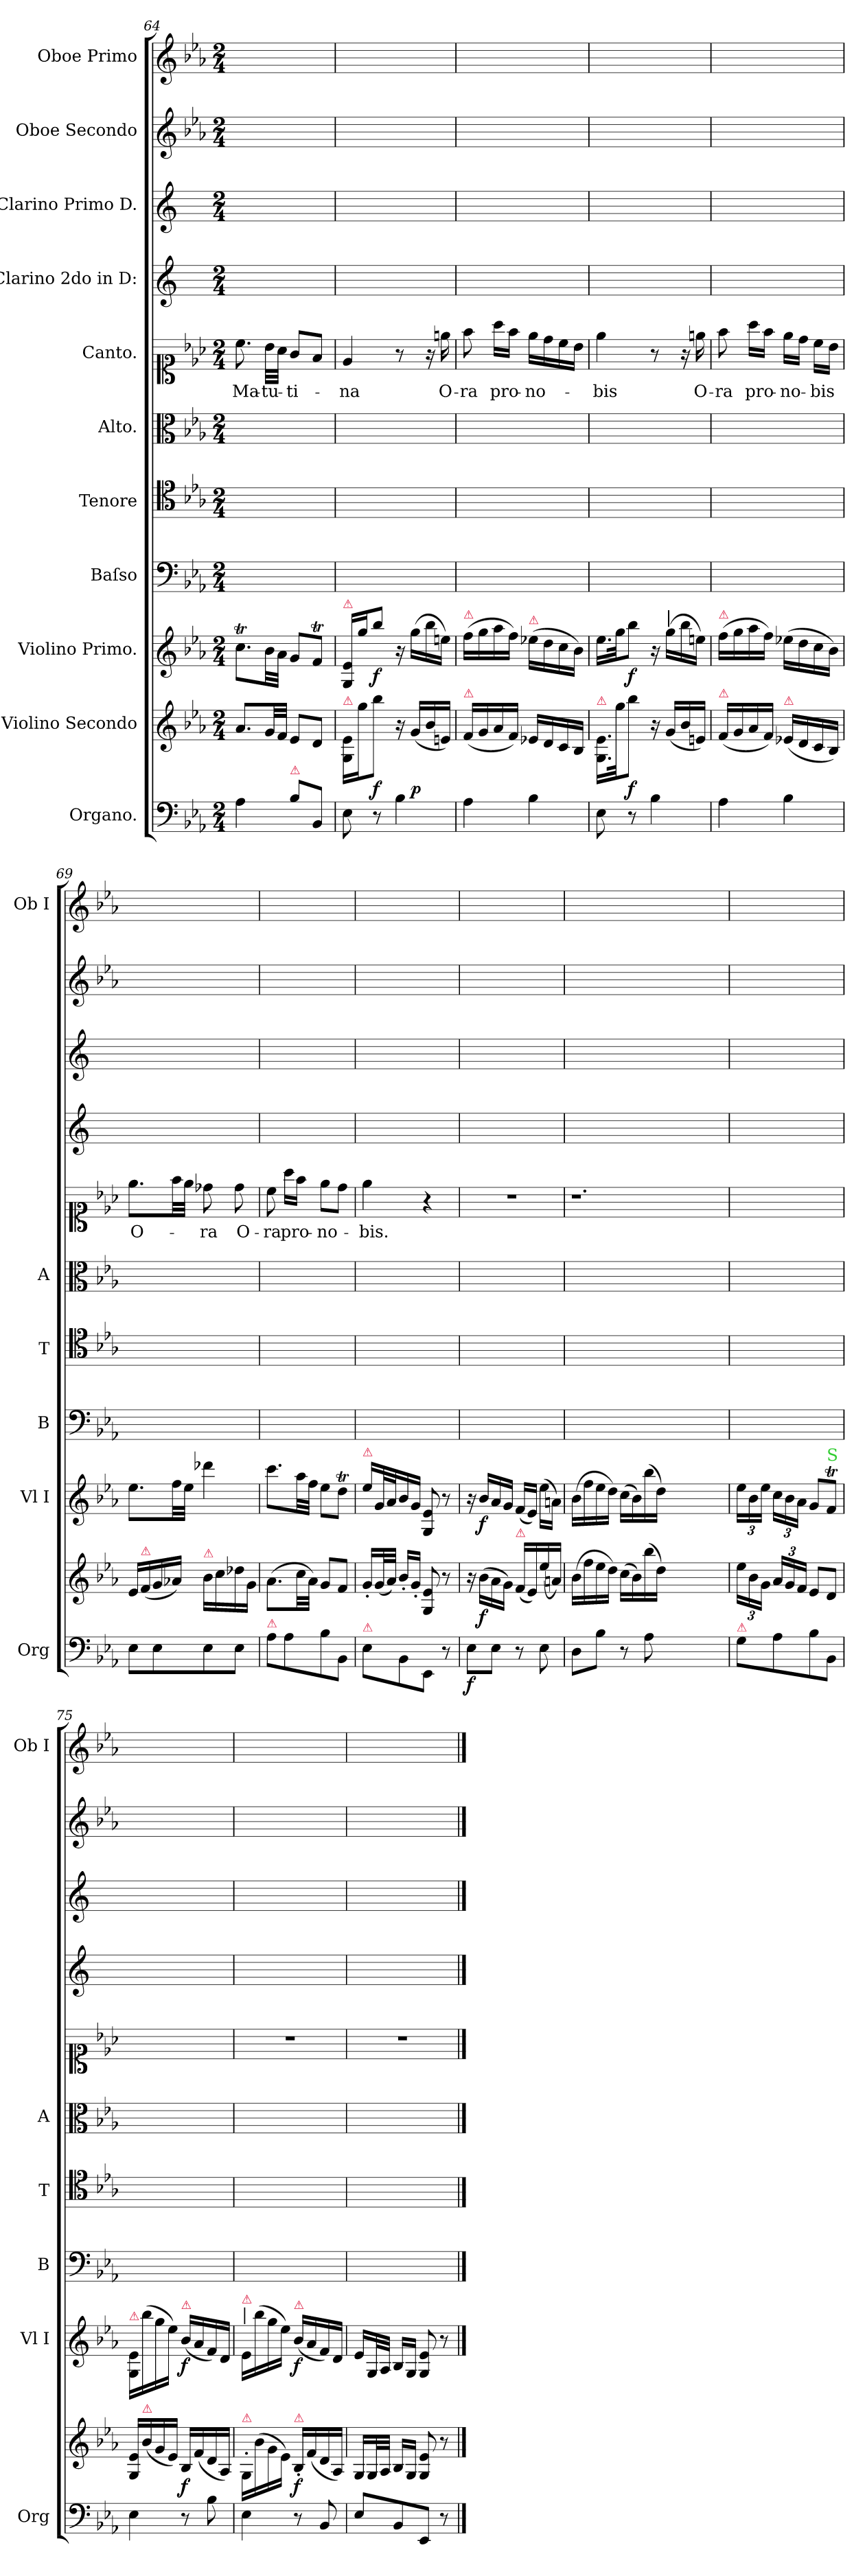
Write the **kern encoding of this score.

**kern	**dynam	**kern	**dynam	**kern	**dynam	**kern	**kern	**kern	**kern	**text	**kern	**kern	**kern	**kern
*part11	*part11	*part10	*part10	*part9	*part9	*part8	*part7	*part6	*part5	*part5	*part4	*part3	*part2	*part1
*staff11	*staff11	*staff10	*staff10	*staff9	*staff9	*staff8	*staff7	*staff6	*staff5	*staff5	*staff4	*staff3	*staff2	*staff1
*I"Organo.	*	*I"Violino Secondo	*	*I"Violino Primo.	*	*I"Baſso	*I"Tenore	*I"Alto.	*I"Canto.	*	*I"Clarino 2do in D:	*I"Clarino Primo D.	*I"Oboe Secondo	*I"Oboe Primo
*I'Org	*	*	*	*I'Vl I	*	*I'B	*I'T	*I'A	*	*	*	*	*	*I'Ob I
*clefF4	*	*clefG2	*	*clefG2	*	*clefF4	*clefC4	*clefC3	*clefC1	*	*clefG2	*clefG2	*clefG2	*clefG2
*	*	*	*	*	*	*	*	*	*	*	*ITrd-1c-2	*ITrd-1c-2	*	*
*k[b-e-a-]	*	*k[b-e-a-]	*	*k[b-e-a-]	*	*k[b-e-a-]	*k[b-e-a-]	*k[b-e-a-]	*k[b-e-a-]	*	*k[f#c#]	*k[f#c#]	*k[b-e-a-]	*k[b-e-a-]
*E-:	*	*E-:	*	*E-:	*	*E-:	*E-:	*E-:	*E-:	*	*	*	*E-:	*E-:
*M2/4	*	*M2/4	*	*M2/4	*	*M2/4	*M2/4	*M2/4	*M2/4	*	*M2/4	*M2/4	*M2/4	*M2/4
=64	=64	=64	=64	=64	=64	=64	=64	=64	=64	=64	=64	=64	=64	=64
4A-\	.	8.a-/L	.	8.ccT\L	.	2ryy	2ryy	2ryy	8.cc\	Ma-	2ryy	2ryy	2ryy	2ryy
.	.	32g/LL	.	32b-\LL	.	.	.	.	32b-\LLL	-tu-	.	.	.	.
.	.	32f/JJJ	.	32a-\JJJ	.	.	.	.	32a-\JJJ	.	.	.	.	.
!LO:TX:a:color=crimson:t=⚠	!	!	!	!	!	!	!	!	!	!	!	!	!	!
8B-\L	.	8e-/L	.	8g/L	.	.	.	.	8g/L	-ti-	.	.	.	.
8BB-/J	.	8d/J	.	8fT/J	.	.	.	.	8f/J	.	.	.	.	.
=65	=65	=65	=65	=65	=65	=65	=65	=65	=65	=65	=65	=65	=65	=65
!	!	!	!	!LO:TX:a:color=crimson:t=⚠	!	!	!	!	!	!	!	!	!	!
!	!	!LO:TX:a:color=crimson:t=⚠	!	!	!	!	!	!	!	!	!	!	!	!
8E-\	.	16G/ 16e-/LL	.	16G/ 16e-/LL	.	2ryy	2ryy	2ryy	4e-/	-na	2ryy	2ryy	2ryy	2ryy
.	.	16gg\J	.	16gg\J	.	.	.	.	.	.	.	.	.	.
!	!	!	!	!	!LO:DY:b	!	!	!	!	!	!	!	!	!
8r	.	8bb-\J	f	8bb-/J	f	.	.	.	.	.	.	.	.	.
4B-\	.	16r	.	16r	.	.	.	.	8r	.	.	.	.	.
!	!	!	!	!	!LO:DY:b	!	!	!	!	!	!	!	!	!
.	.	(16g/LL	p	(16gg\LL	pia	.	.	.	.	.	.	.	.	.
.	.	16b-/	.	16bb-\	.	.	.	.	16r	.	.	.	.	.
.	.	16en/JJ)	.	16een\JJ)	.	.	.	.	16een\	O-	.	.	.	.
=66	=66	=66	=66	=66	=66	=66	=66	=66	=66	=66	=66	=66	=66	=66
!	!	!	!	!LO:TX:a:color=crimson:t=⚠	!	!	!	!	!	!	!	!	!	!
!	!	!LO:TX:a:color=crimson:t=⚠	!	!	!	!	!	!	!	!	!	!	!	!
4A-\	.	(16f/LL	.	(16ff\LL	.	2ryy	2ryy	2ryy	8ff\	-ra	2ryy	2ryy	2ryy	2ryy
.	.	16g/	.	16gg\	.	.	.	.	.	.	.	.	.	.
.	.	16a-/	.	16aa-\	.	.	.	.	16aa-\LL	pro-	.	.	.	.
.	.	16f/JJ)	.	16ff\JJ)	.	.	.	.	16ff\JJ	.	.	.	.	.
!	!	!	!	!LO:TX:a:color=crimson:t=⚠	!	!	!	!	!	!	!	!	!	!
4B-\	.	16e-X/LL	.	(16ee-X\LL	.	.	.	.	16ee-\LL	-no-	.	.	.	.
.	.	16d/	.	16dd\	.	.	.	.	16dd\	.	.	.	.	.
.	.	16c/	.	16cc\	.	.	.	.	16cc\	.	.	.	.	.
.	.	16B-/JJ	.	16b-\JJ)	.	.	.	.	16b-\JJ	.	.	.	.	.
=67	=67	=67	=67	=67	=67	=67	=67	=67	=67	=67	=67	=67	=67	=67
!	!	!LO:TX:a:color=crimson:t=⚠	!	!	!	!	!	!	!	!	!	!	!	!
8E-\	.	16.G/ 16.e-/LL	.	16.ee-\LL	.	2ryy	2ryy	2ryy	4ee-\	-bis	2ryy	2ryy	2ryy	2ryy
.	.	32gg\JK	.	32gg\JK	.	.	.	.	.	.	.	.	.	.
!	!	!	!	!	!LO:DY:b	!	!	!	!	!	!	!	!	!
8r	.	8bb-\J	f	8bb-\J	f	.	.	.	.	.	.	.	.	.
4B-\	.	16r	.	16r	.	.	.	.	8r	.	.	.	.	.
!	!	!	!	!LO:TX:a:t=|	!	!	!	!	!	!	!	!	!	!
!	!	!	!	!	!LO:DY:b	!	!	!	!	!	!	!	!	!
.	.	(16g/LL	piano	(16gg\LL	pia	.	.	.	.	.	.	.	.	.
.	.	16b-/	.	16bb-\	.	.	.	.	16r	.	.	.	.	.
.	.	16en/JJ)	.	16een\JJ)	.	.	.	.	16een\	O-	.	.	.	.
=68	=68	=68	=68	=68	=68	=68	=68	=68	=68	=68	=68	=68	=68	=68
!	!	!	!	!LO:TX:a:color=crimson:t=⚠	!	!	!	!	!	!	!	!	!	!
!	!	!LO:TX:a:color=crimson:t=⚠	!	!	!	!	!	!	!	!	!	!	!	!
4A-\	.	(16f/LL	.	(16ff\LL	.	2ryy	2ryy	2ryy	8ff\	-ra	2ryy	2ryy	2ryy	2ryy
.	.	16g/	.	16gg\	.	.	.	.	.	.	.	.	.	.
.	.	16a-/	.	16aa-\	.	.	.	.	16aa-\LL	pro-	.	.	.	.
.	.	16f/JJ)	.	16ff\JJ)	.	.	.	.	16ff\JJ	.	.	.	.	.
!	!	!LO:TX:a:color=crimson:t=⚠	!	!	!	!	!	!	!	!	!	!	!	!
4B-\	.	(16e-X/LL	.	(16ee-X\LL	.	.	.	.	16ee-\LL	-no-	.	.	.	.
.	.	16d/	.	16dd\	.	.	.	.	16dd\JJ	.	.	.	.	.
.	.	16c/	.	16cc\	.	.	.	.	16cc\LL	-bis	.	.	.	.
.	.	16B-/JJ)	.	16b-\JJ)	.	.	.	.	16b-\JJ	.	.	.	.	.
=69	=69	=69	=69	=69	=69	=69	=69	=69	=69	=69	=69	=69	=69	=69
8E-\L	.	16e-/LL	.	8.ee-\L	.	2ryy	2ryy	2ryy	8.ee-\L	O-	2ryy	2ryy	2ryy	2ryy
!	!	!LO:TX:a:color=crimson:t=⚠	!	!	!	!	!	!	!	!	!	!	!	!
.	.	(16f/	.	.	.	.	.	.	.	.	.	.	.	.
8E-\	.	16g/	.	.	.	.	.	.	.	.	.	.	.	.
.	.	16a-X/JJ)	.	32ff\LL	.	.	.	.	32ff\LL	.	.	.	.	.
.	.	.	.	32ee-\JJJ	.	.	.	.	32ee-\JJJ	.	.	.	.	.
!	!	!LO:TX:a:color=crimson:t=⚠	!	!	!	!	!	!	!	!	!	!	!	!
8E-\	.	16b-\LL	.	4ddd-X\	.	.	.	.	8dd-X\	-ra	.	.	.	.
.	.	16cc\	.	.	.	.	.	.	.	.	.	.	.	.
8E-\J	.	16dd-X\	.	.	.	.	.	.	8dd-\	O-	.	.	.	.
.	.	16g/JJ	.	.	.	.	.	.	.	.	.	.	.	.
=70	=70	=70	=70	=70	=70	=70	=70	=70	=70	=70	=70	=70	=70	=70
!LO:TX:a:color=crimson:t=⚠	!	!	!	!	!	!	!	!	!	!	!	!	!	!
8A-\L	.	(8.a-\L	.	8.ccc\L	.	2ryy	2ryy	2ryy	8cc\	-ra	2ryy	2ryy	2ryy	2ryy
8A-\	.	.	.	.	.	.	.	.	16aa-\LL	pro-	.	.	.	.
.	.	32cc\LL	.	32aa-\LL	.	.	.	.	16ff\JJ	.	.	.	.	.
.	.	32a-\JJJ)	.	32ff\JJJ	.	.	.	.	.	.	.	.	.	.
8B-\	.	8g/L	.	8ee-\L	.	.	.	.	8ee-\L	-no-	.	.	.	.
8BB-/J	.	8f/J	.	8ddt\J	.	.	.	.	8dd\J	.	.	.	.	.
=71	=71	=71	=71	=71	=71	=71	=71	=71	=71	=71	=71	=71	=71	=71
!	!	!	!	!LO:TX:a:color=crimson:t=⚠	!	!	!	!	!	!	!	!	!	!
!LO:TX:a:color=crimson:t=⚠	!	!	!	!	!	!	!	!	!	!	!	!	!	!
8E-\L	.	16g'/LL	.	16ee-\LL	.	2ryy	2ryy	2ryy	4ee-\	-bis.	2ryy	2ryy	2ryy	2ryy
.	.	(32g/L	.	32g/L	.	.	.	.	.	.	.	.	.	.
.	.	32a-/JJJ)	.	32a-/J	.	.	.	.	.	.	.	.	.	.
8BB-\	.	16b-'/LL	.	16b-/	.	.	.	.	.	.	.	.	.	.
.	.	16g'/JJ	.	16g/JJ	.	.	.	.	.	.	.	.	.	.
8EE-/J	.	8G/ 8e-/	.	8G/ 8e-/	.	.	.	.	4r	.	.	.	.	.
8r	.	8r	.	8r	.	.	.	.	.	.	.	.	.	.
=72	=72	=72	=72	=72	=72	=72	=72	=72	=72	=72	=72	=72	=72	=72
8E-\L	f	16r	.	16r	.	2ryy	2ryy	2ryy	2r	.	2ryy	2ryy	2ryy	2ryy
!	!	!	!	!	!LO:DY:b	!	!	!	!	!	!	!	!	!
.	.	(16b-\LL	f	16b-/LL	f	.	.	.	.	.	.	.	.	.
8E-\J	.	16a-\	.	16a-/	.	.	.	.	.	.	.	.	.	.
.	.	16g\JJ)	.	16g/JJ	.	.	.	.	.	.	.	.	.	.
!	!	!LO:TX:a:color=crimson:t=⚠	!	!	!	!	!	!	!	!	!	!	!	!
8r	.	(16f/LL	.	(16f/LL	.	.	.	.	.	.	.	.	.	.
.	.	16e-/)	.	16e-/JJ)	.	.	.	.	.	.	.	.	.	.
8E-\	.	(16ee-\	.	(16ee-\LL	.	.	.	.	.	.	.	.	.	.
.	.	16an\JJ)	.	16an\JJ)	.	.	.	.	.	.	.	.	.	.
=73	=73	=73	=73	=73	=73	=73	=73	=73	=73	=73	=73	=73	=73	=73
8D\L	.	(16b-\LL	.	(16b-\LL	.	2ryy	2ryy	2ryy	1.r	.	2ryy	2ryy	2ryy	2ryy
.	.	16ff\	.	16ff\	.	.	.	.	.	.	.	.	.	.
8B-\J	.	16ee-\	.	16ee-\	.	.	.	.	.	.	.	.	.	.
.	.	16dd\JJ)	.	16dd\JJ)	.	.	.	.	.	.	.	.	.	.
8r	.	(16cc\LL	.	(16cc\LL	.	.	.	.	.	.	.	.	.	.
.	.	16b-\)	.	16b-\)	.	.	.	.	.	.	.	.	.	.
8A-\	.	(16bb-\	.	(16bb-\	.	.	.	.	.	.	.	.	.	.
.	.	16dd\JJ)	.	16dd\JJ)	.	.	.	.	.	.	.	.	.	.
1ryy	.	1ryy	.	1ryy	.	1ryy	1ryy	1ryy	.	.	1ryy	1ryy	1ryy	1ryy
=74	=74	=74	=74	=74	=74	=74	=74	=74	=74	=74	=74	=74	=74	=74
!LO:TX:a:color=crimson:t=⚠	!	!	!	!	!	!	!	!	!	!	!	!	!	!
8G\L	.	24ee-\LL	.	24ee-\LL	.	2ryy	2ryy	2ryy	2ryy	.	2ryy	2ryy	2ryy	2ryy
.	.	24b-\	.	24b-\	.	.	.	.	.	.	.	.	.	.
.	.	24g\JJ	.	24ee-\JJ	.	.	.	.	.	.	.	.	.	.
8A-\	.	24a-/LL	.	24cc\LL	.	.	.	.	.	.	.	.	.	.
.	.	24g/	.	24b-\	.	.	.	.	.	.	.	.	.	.
.	.	24f/JJ	.	24a-\JJ	.	.	.	.	.	.	.	.	.	.
8B-\	.	8e-/L	.	8g/L	.	.	.	.	.	.	.	.	.	.
!	!	!	!	!LO:TX:a:color=limegreen:t=S	!	!	!	!	!	!	!	!	!	!
8BB-/J	.	8d/J	.	8fT/J	.	.	.	.	.	.	.	.	.	.
=75	=75	=75	=75	=75	=75	=75	=75	=75	=75	=75	=75	=75	=75	=75
!	!	!	!	!LO:TX:a:color=crimson:t=⚠	!	!	!	!	!	!	!	!	!	!
4E-\	.	16G/ 16e-/LL	po&colon;	16G/ 16e-/LL	.	2ryy	2ryy	2ryy	2ryy	.	2ryy	2ryy	2ryy	2ryy
!	!	!LO:TX:a:color=crimson:t=⚠	!	!	!	!	!	!	!	!	!	!	!	!
!	!	!	!	!	!LO:DY:b	!	!	!	!	!	!	!	!	!
.	.	(16b-/	.	(16bb-\	pia	.	.	.	.	.	.	.	.	.
.	.	16g/	.	16gg\	.	.	.	.	.	.	.	.	.	.
.	.	16e-/JJ)	.	16ee-\JJ)	.	.	.	.	.	.	.	.	.	.
!	!	!	!	!LO:TX:a:color=crimson:t=⚠	!	!	!	!	!	!	!	!	!	!
!	!	!	!	!	!LO:DY:b	!	!	!	!	!	!	!	!	!
8r	.	16B-/LL	f	(16b-/LL	f	.	.	.	.	.	.	.	.	.
.	.	(16f/	.	16a-/	.	.	.	.	.	.	.	.	.	.
8B-\	.	16d/	.	16f/)	.	.	.	.	.	.	.	.	.	.
.	.	16A-/JJ)	.	16d/JJ	.	.	.	.	.	.	.	.	.	.
=76	=76	=76	=76	=76	=76	=76	=76	=76	=76	=76	=76	=76	=76	=76
!	!	!	!	!LO:TX:a:t=|	!	!	!	!	!	!	!	!	!	!
!	!	!	!	!LO:TX:a:color=crimson:t=⚠	!	!	!	!	!	!	!	!	!	!
!	!	!LO:TX:a:color=crimson:t=⚠	!	!	!	!	!	!	!	!	!	!	!	!
!	!	!	!	!	!LO:DY:b	!	!	!	!	!	!	!	!	!
4E-\	.	16G'/LL	po&colon;	16e-/LL	pia	2ryy	2ryy	2ryy	2r	.	2ryy	2ryy	2ryy	2ryy
.	.	(16b-\	.	(16bb-\	.	.	.	.	.	.	.	.	.	.
.	.	16g\	.	16gg\	.	.	.	.	.	.	.	.	.	.
.	.	16e-\JJ)	.	16ee-\JJ)	.	.	.	.	.	.	.	.	.	.
!	!	!	!	!LO:TX:a:color=crimson:t=⚠	!	!	!	!	!	!	!	!	!	!
!	!	!LO:TX:a:color=crimson:t=⚠	!	!	!	!	!	!	!	!	!	!	!	!
!	!	!	!	!	!LO:DY:b	!	!	!	!	!	!	!	!	!
8r	.	16B-'/LL	f	(16b-/LL	f	.	.	.	.	.	.	.	.	.
.	.	(16f/	.	16a-/	.	.	.	.	.	.	.	.	.	.
8BB-/	.	16d/	.	16f/)	.	.	.	.	.	.	.	.	.	.
.	.	16A-/JJ)	.	16d/JJ	.	.	.	.	.	.	.	.	.	.
=77	=77	=77	=77	=77	=77	=77	=77	=77	=77	=77	=77	=77	=77	=77
8E-/L	.	16G/LL	.	16e-/LL	.	2ryy	2ryy	2ryy	2r	.	2ryy	2ryy	2ryy	2ryy
.	.	32G/L	.	32G/L	.	.	.	.	.	.	.	.	.	.
.	.	32A-/JJJ	.	32A-/JJJ	.	.	.	.	.	.	.	.	.	.
8BB-/	.	16B-/LL	.	16B-/LL	.	.	.	.	.	.	.	.	.	.
.	.	16G/JJ	.	16G/JJ	.	.	.	.	.	.	.	.	.	.
8EE-/J	.	8G/ 8e-/	.	8G/ 8e-/	.	.	.	.	.	.	.	.	.	.
8r	.	8r	.	8r	.	.	.	.	.	.	.	.	.	.
==	==	==	==	==	==	==	==	==	==	==	==	==	==	==
*-	*-	*-	*-	*-	*-	*-	*-	*-	*-	*-	*-	*-	*-	*-
